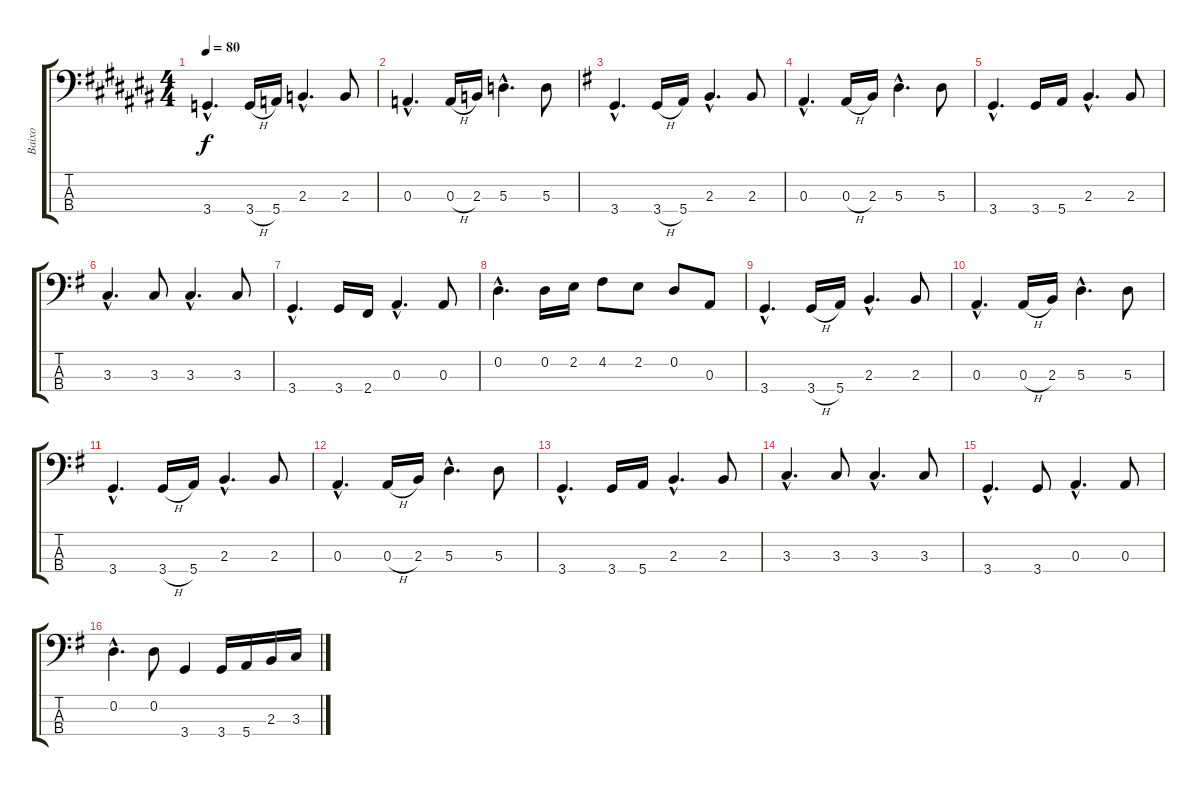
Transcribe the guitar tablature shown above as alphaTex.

\track ("Baixo" "Baixo") {instrument slapbass2}
\staff {score tabs}
\tuning (G2 D2 A1 E1) {hide}
\ts (4 4)
\tempo 80
\clef f4
\ks c#
3.4{hac}.4{d dy f instrument slapbass2} 3.4{h}.16 5.4.16 2.3{hac}.4{d} 2.3.8 |
0.3{hac}.4{d} 0.3{h}.16 2.3.16 5.3{hac}.4{d} 5.3.8 |
\ks g
3.4{hac}.4{d} 3.4{h}.16 5.4.16 2.3{hac}.4{d} 2.3.8 |
0.3{hac}.4{d} 0.3{h}.16 2.3.16 5.3{hac}.4{d} 5.3.8 |
3.4{hac}.4{d} 3.4.16 5.4.16 2.3{hac}.4{d} 2.3.8 |
3.3{hac}.4{d} 3.3.8 3.3{hac}.4{d} 3.3.8 |
3.4{hac}.4{d} 3.4.16 2.4.16 0.3{hac}.4{d} 0.3.8 |
0.2{hac}.4{d} 0.2.16 2.2.16 4.2.8 2.2.8 0.2.8 0.3.8 |
3.4{hac}.4{d} 3.4{h}.16 5.4.16 2.3{hac}.4{d} 2.3.8 |
0.3{hac}.4{d} 0.3{h}.16 2.3.16 5.3{hac}.4{d} 5.3.8 |
3.4{hac}.4{d} 3.4{h}.16 5.4.16 2.3{hac}.4{d} 2.3.8 |
0.3{hac}.4{d} 0.3{h}.16 2.3.16 5.3{hac}.4{d} 5.3.8 |
3.4{hac}.4{d} 3.4.16 5.4.16 2.3{hac}.4{d} 2.3.8 |
3.3{hac}.4{d} 3.3.8 3.3{hac}.4{d} 3.3.8 |
3.4{hac}.4{d} 3.4.8 0.3{hac}.4{d} 0.3.8 |
0.2{hac}.4{d} 0.2.8 3.4.4 3.4.16 5.4.16 2.3.16 3.3.16
